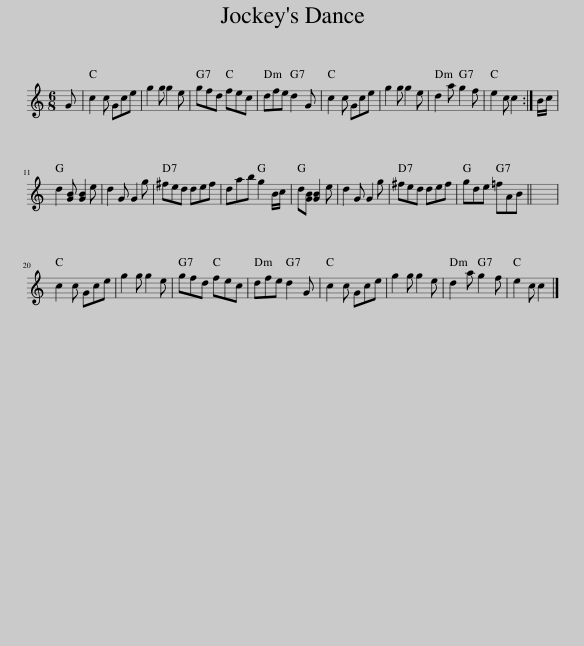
X:1
L:1/8
M:6/8
I:linebreak $
K:C
V:1 treble
V:1
 G | c2 c Gce | g2 g g2 e | gfd fec | dfe d2 G | %5
 c2 c Gce | g2 g g2 e | d2 a g2 f | e2 c c2 :| B/c/ |$ %10
 d2 [GB] [GB]2 e | d2 G G2 g | ^fed def | dab g2 B/c/ | d[GB] [GB]2 e | %15
 d2 G G2 g | ^fed def | gde =fAB || x6 |$ c2 c Gce | %20
 g2 g g2 e | gfd fec | dfe d2 G | c2 c Gce | g2 g g2 e | %25
 d2 a g2 f | e2 c c2 |] %27
